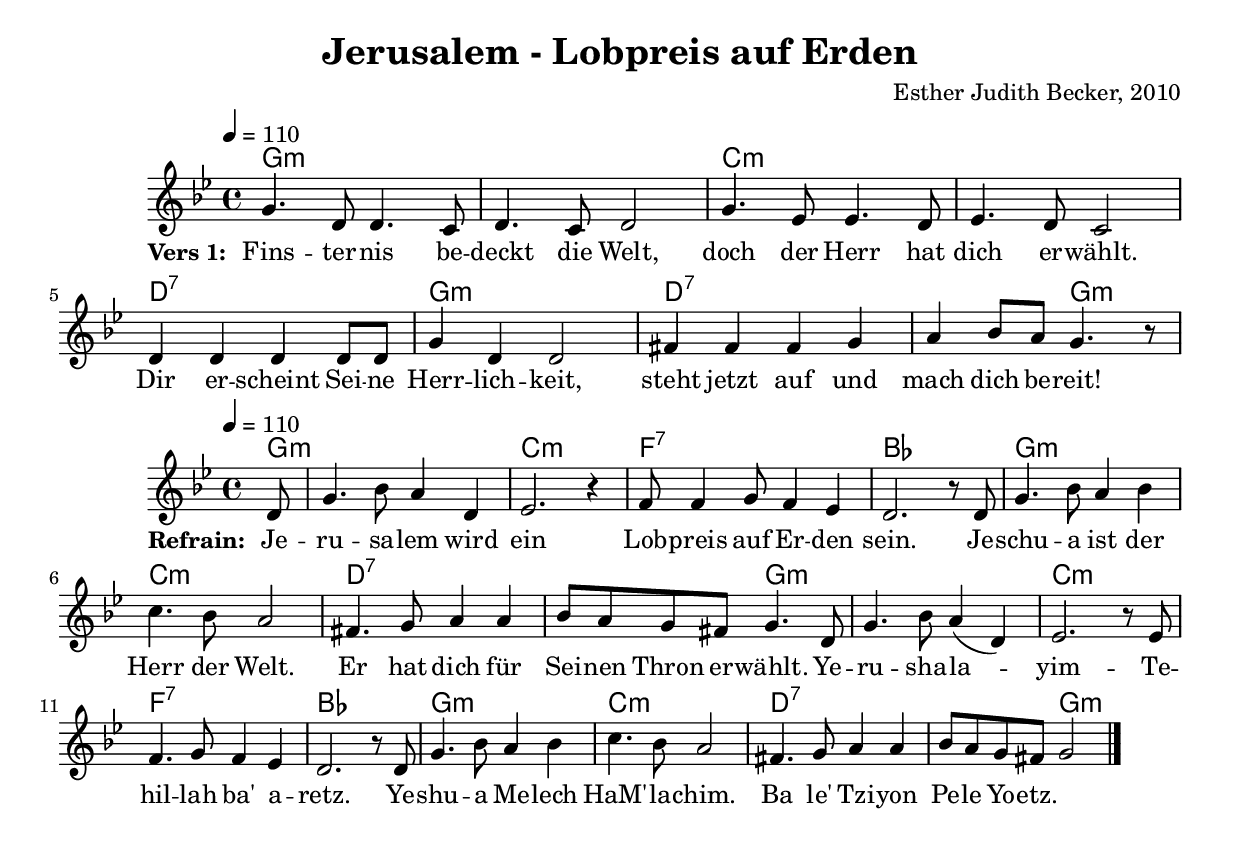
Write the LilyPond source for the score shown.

\version "2.13.3"

\header {
    title = "Jerusalem - Lobpreis auf Erden"
    composer = "Esther Judith Becker, 2010"
}

global = {
    \key bes \major
    \tempo 4 = 110
}

akkorde = \chordmode {
    g1:m g1:m c1:m c1:m d1:7
    g1:m d1:7 d2:7 g2:m 
}

akkordeRefrain = \chordmode {
    g8:m g1:m c1:m
    f1:7 bes1 g1:m c1:m d1:7
    d2:7 g2:m g1:m c1:m f1:7 bes1
    g1:m c1:m d1:7 d2:7 g1:m
}

text = \lyricmode {
    \set stanza = #"Vers 1: "
    Fins -- ter -- nis be -- deckt die Welt,
    doch der Herr hat dich er -- wählt.
    Dir er -- scheint Sei -- ne Herr -- lich -- keit,
    steht jetzt auf und mach dich be -- reit!
}

textRefrain = \lyricmode {
    \set stanza = #"Refrain: "
    Je -- ru -- sa -- lem wird ein Lob -- preis auf Er -- den sein.
    Je -- schu -- a ist der Herr der Welt.
    Er hat dich für Sei -- nen Thron er -- wählt.
    Ye -- ru -- sha -- la -- yim -- Te -- hil -- lah ba' a -- retz.
    Ye -- shu -- a Me -- lech HaM' -- la -- chim.
    Ba le' Tzi -- yon Pe -- le Yo -- etz.
}

noten = {
    g4. d8 d4. c8 | d4. c8 d2 | g4. es8 es4. d8 | es4. d8 c2 | d4 d d d8 d |
    g4 d d2 | fis4 fis fis g | a4 bes8 a g4. r8 |
}

notenRefrain = {
    \partial 8 d,8 | g4. bes8 a4 d, | es2. r4 |
    f8 f4 g8 f4 es | d2. r8 d8 | g4. bes8 a4 bes | c4. bes8 a2 | fis4. g8 a4 a4  |
    bes8 a g fis g4. d8 | g4. bes8 a4( d,) | es2. r8 es8 | f4. g8 f4 es4 | d2. r8 d8 |
    g4. bes8 a4 bes4 | c4. bes8 a2 | fis4. g8 a4 a4 | bes8 a g fis g2 |
    
    \bar"|."
}

\score {
    <<
        \new ChordNames { \set chordChanges = ##t \akkorde }
        \new Voice { << \global \relative c'' \noten >> }
        \addlyrics { \text }
    >>
}

\score {
    <<
        \new ChordNames { \set chordChanges = ##t \akkordeRefrain }
        \new Voice { << \global \relative c'' \notenRefrain >> }
        \addlyrics { \textRefrain }
    >>
}

\score {
    <<
        \new ChordNames { \set chordChanges = ##t \akkorde }
        \new Voice { << \global \relative c'' \noten >> }
    >>
    
    \midi {
        \context {
            \Score
        }
    }
}

\score {
    <<
        \new ChordNames { \set chordChanges = ##t \akkordeRefrain }
        \new Voice { << \global \relative c'' \notenRefrain >> }
    >>
    
    \midi {
        \context {
            \Score
        }
    }
}